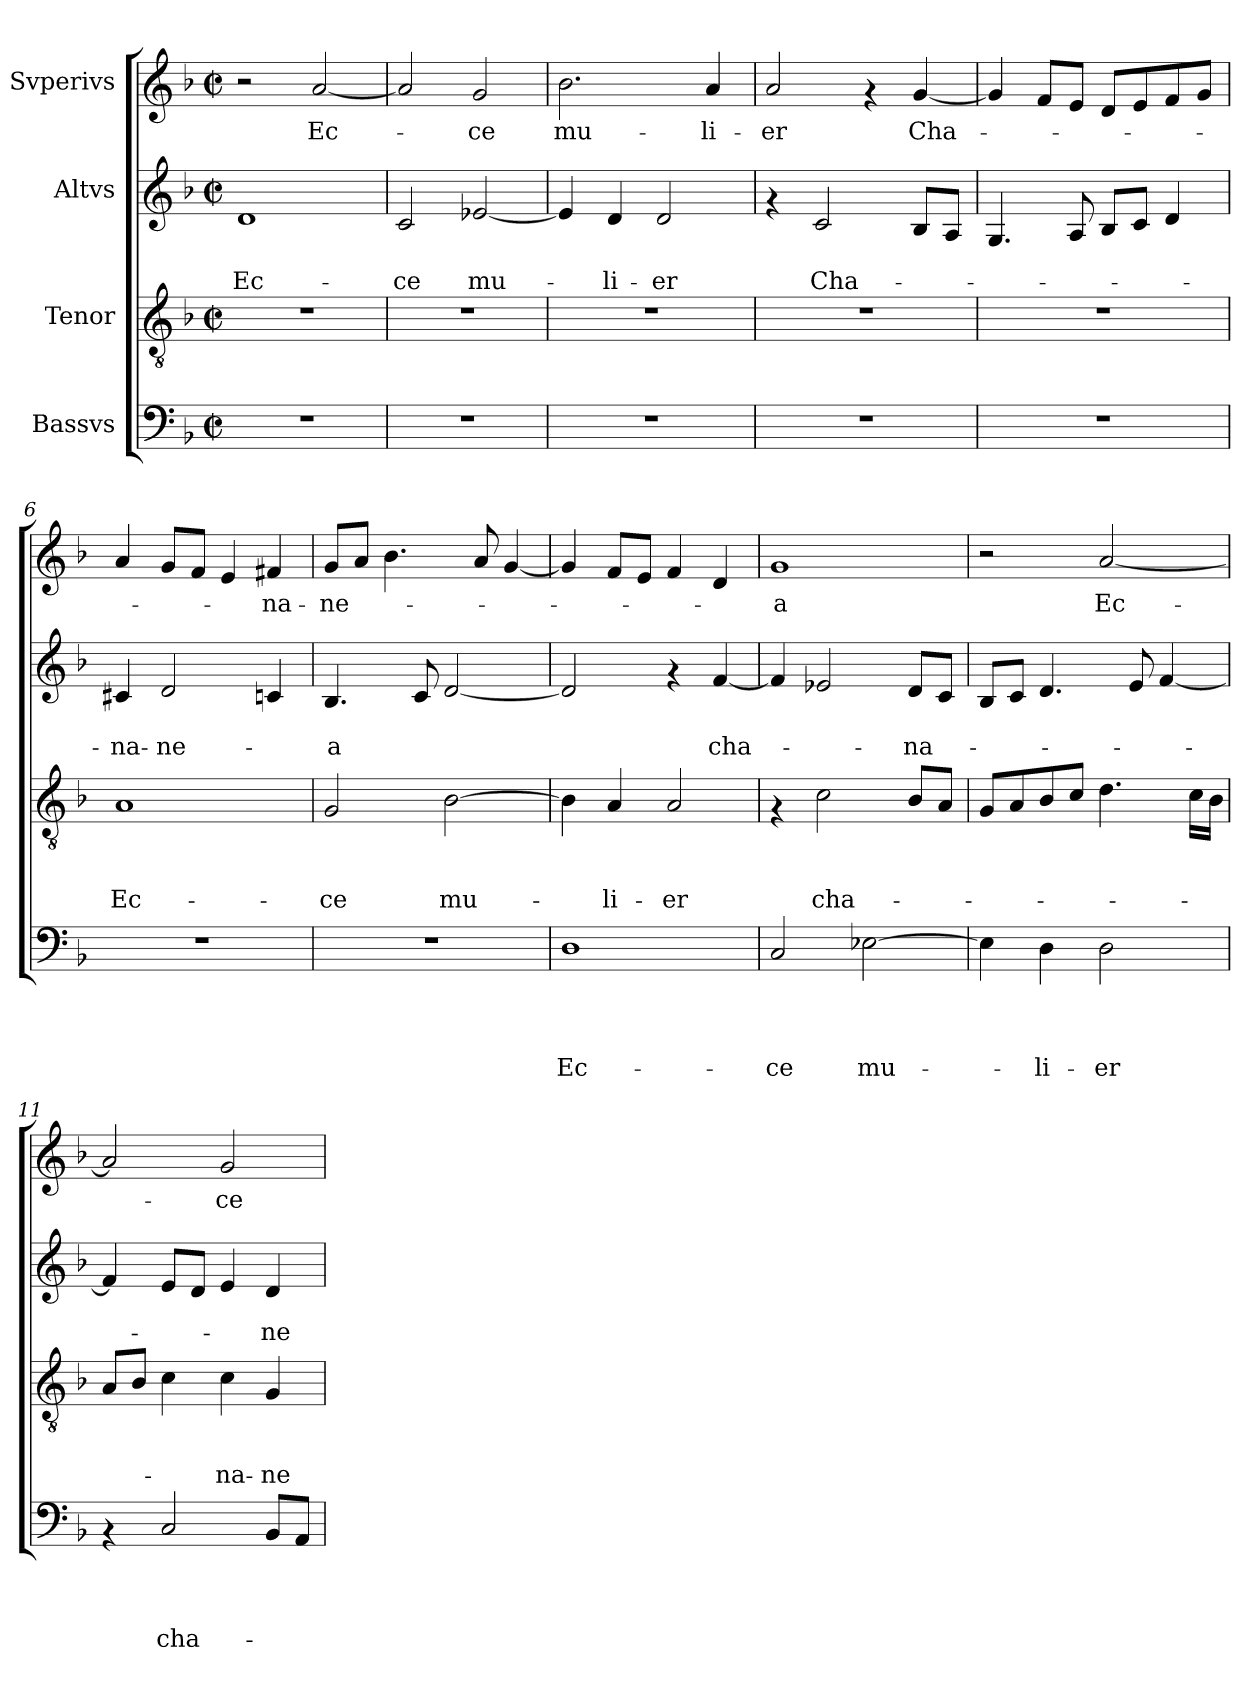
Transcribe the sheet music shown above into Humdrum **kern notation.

**kern	**text	**text	**text	**text	**kern	**text	**text	**text	**kern	**text	**text	**kern	**text
*part4	*part4	*part4	*part4	*part4	*part3	*part3	*part3	*part3	*part2	*part2	*part2	*part1	*part1
*staff4	*staff4	*staff4	*staff4	*staff4	*staff3	*staff3	*staff3	*staff3	*staff2	*staff2	*staff2	*staff1	*staff1
*I"Bassvs	*	*	*	*	*I"Tenor	*	*	*	*I"Altvs	*	*	*I"Svperivs	*
*clefF4	*	*	*	*	*clefGv2	*	*	*	*clefG2	*	*	*clefG2	*
*k[b-]	*	*	*	*	*k[b-]	*	*	*	*k[b-]	*	*	*k[b-]	*
*F:	*	*	*	*	*F:	*	*	*	*F:	*	*	*F:	*
*M2/2	*	*	*	*	*M2/2	*	*	*	*M2/2	*	*	*M2/2	*
*met(c|)	*	*	*	*	*met(c|)	*	*	*	*met(c|)	*	*	*met(c|)	*
=1	=1	=1	=1	=1	=1	=1	=1	=1	=1	=1	=1	=1	=1
!	!	!	!	!	!	!	!	!	!	!	!LO:LY:b	!	!
1r	.	.	.	.	1r	.	.	.	1d	.	Ec-	2r	.
!	!	!	!	!	!	!	!	!	!	!	!	!	!LO:LY:b
.	.	.	.	.	.	.	.	.	.	.	.	[<2a/	Ec-
=2	=2	=2	=2	=2	=2	=2	=2	=2	=2	=2	=2	=2	=2
!	!	!	!	!	!	!	!	!	!	!	!LO:LY:b	!	!
1r	.	.	.	.	1r	.	.	.	2c/	.	-ce	2a/]	.
!	!	!	!	!	!	!	!	!	!	!	!LO:LY:b	!	!LO:LY:b
.	.	.	.	.	.	.	.	.	[<2e-X/	.	mu-	2g/	-ce
=3	=3	=3	=3	=3	=3	=3	=3	=3	=3	=3	=3	=3	=3
!	!	!	!	!	!	!	!	!	!	!	!	!	!LO:LY:b
1r	.	.	.	.	1r	.	.	.	4e-/]	.	.	2.b-\	mu-
!	!	!	!	!	!	!	!	!	!	!	!LO:LY:b	!	!
.	.	.	.	.	.	.	.	.	4d/	.	-li-	.	.
!	!	!	!	!	!	!	!	!	!	!	!LO:LY:b	!	!
.	.	.	.	.	.	.	.	.	2d/	.	-er	.	.
!	!	!	!	!	!	!	!	!	!	!	!	!	!LO:LY:b
.	.	.	.	.	.	.	.	.	.	.	.	4a/	-li-
=4	=4	=4	=4	=4	=4	=4	=4	=4	=4	=4	=4	=4	=4
!	!	!	!	!	!	!	!	!	!	!	!	!	!LO:LY:b
1r	.	.	.	.	1r	.	.	.	4rf	.	.	2a/	-er
!	!	!	!	!	!	!	!	!	!	!	!LO:LY:b	!	!
.	.	.	.	.	.	.	.	.	2c/	.	Cha-	.	.
.	.	.	.	.	.	.	.	.	.	.	.	4rf	.
!	!	!	!	!	!	!	!	!	!	!	!	!	!LO:LY:b
.	.	.	.	.	.	.	.	.	8B-/L	.	.	[<4g/	Cha-
.	.	.	.	.	.	.	.	.	8A/J	.	.	.	.
=5	=5	=5	=5	=5	=5	=5	=5	=5	=5	=5	=5	=5	=5
1r	.	.	.	.	1r	.	.	.	4.G/	.	.	4g/]	.
.	.	.	.	.	.	.	.	.	.	.	.	8f/L	.
.	.	.	.	.	.	.	.	.	8A/	.	.	8e/J	.
.	.	.	.	.	.	.	.	.	8B-/L	.	.	8d/L	.
.	.	.	.	.	.	.	.	.	8c/J	.	.	8e/	.
.	.	.	.	.	.	.	.	.	4d/	.	.	8f/	.
.	.	.	.	.	.	.	.	.	.	.	.	8g/J	.
=6	=6	=6	=6	=6	=6	=6	=6	=6	=6	=6	=6	=6	=6
!	!	!	!	!	!	!	!	!LO:LY:b	!	!	!LO:LY:b	!	!
1r	.	.	.	.	1A	.	.	Ec-	4c#X/	.	-na-	4a/	.
!	!	!	!	!	!	!	!	!	!	!	!LO:LY:b	!	!
.	.	.	.	.	.	.	.	.	2d/	.	-ne-	8g/L	.
.	.	.	.	.	.	.	.	.	.	.	.	8f/J	.
.	.	.	.	.	.	.	.	.	.	.	.	4e/	.
!	!	!	!	!	!	!	!	!	!	!	!	!	!LO:LY:b
.	.	.	.	.	.	.	.	.	4cn/	.	.	4f#X/	-na-
!!LO:LB:g=z
=7	=7	=7	=7	=7	=7	=7	=7	=7	=7	=7	=7	=7	=7
!	!	!	!	!	!	!	!	!LO:LY:b	!	!	!LO:LY:b	!	!LO:LY:b
1r	.	.	.	.	2G/	.	.	-ce	4.B-/	.	-a	8g/L	-ne-
.	.	.	.	.	.	.	.	.	.	.	.	8a/J	.
.	.	.	.	.	.	.	.	.	.	.	.	4.b-\	.
.	.	.	.	.	.	.	.	.	8c/	.	.	.	.
!	!	!	!	!	!	!	!	!LO:LY:b	!	!	!	!	!
.	.	.	.	.	[>2B-\	.	.	mu-	[<2d/	.	.	.	.
.	.	.	.	.	.	.	.	.	.	.	.	8a/	.
.	.	.	.	.	.	.	.	.	.	.	.	[<4g/	.
=8	=8	=8	=8	=8	=8	=8	=8	=8	=8	=8	=8	=8	=8
!	!	!	!	!LO:LY:b	!	!	!	!	!	!	!	!	!
1D	.	.	.	Ec-	4B-\]	.	.	.	2d/]	.	.	4g/]	.
!	!	!	!	!	!	!	!	!LO:LY:b	!	!	!	!	!
.	.	.	.	.	4A/	.	.	-li-	.	.	.	8f/L	.
.	.	.	.	.	.	.	.	.	.	.	.	8e/J	.
!	!	!	!	!	!	!	!	!LO:LY:b	!	!	!	!	!
.	.	.	.	.	2A/	.	.	-er	4rf	.	.	4f/	.
!	!	!	!	!	!	!	!	!	!	!	!LO:LY:b	!	!
.	.	.	.	.	.	.	.	.	[<4f/	.	cha-	4d/	.
=9	=9	=9	=9	=9	=9	=9	=9	=9	=9	=9	=9	=9	=9
!	!	!	!	!LO:LY:b	!	!	!	!	!	!	!	!	!LO:LY:b
2C/	.	.	.	-ce	4rF	.	.	.	4f/]	.	.	1g	-a
!	!	!	!	!	!	!	!	!LO:LY:b	!	!	!	!	!
.	.	.	.	.	2c\	.	.	cha-	2e-X/	.	.	.	.
!	!	!	!	!LO:LY:b	!	!	!	!	!	!	!	!	!
[>2E-X\	.	.	.	mu-	.	.	.	.	.	.	.	.	.
!	!	!	!	!	!	!	!	!	!	!	!LO:LY:b	!	!
.	.	.	.	.	8B-/L	.	.	.	8d/L	.	-na-	.	.
.	.	.	.	.	8A/J	.	.	.	8c/J	.	.	.	.
=10	=10	=10	=10	=10	=10	=10	=10	=10	=10	=10	=10	=10	=10
4E-\]	.	.	.	.	8G/L	.	.	.	8B-/L	.	.	2r	.
.	.	.	.	.	8A/	.	.	.	8c/J	.	.	.	.
!	!	!	!	!LO:LY:b	!	!	!	!	!	!	!	!	!
4D\	.	.	.	-li-	8B-/	.	.	.	4.d/	.	.	.	.
.	.	.	.	.	8c/J	.	.	.	.	.	.	.	.
!	!	!	!	!LO:LY:b	!	!	!	!	!	!	!	!	!LO:LY:b
2D\	.	.	.	-er	4.d\	.	.	.	.	.	.	[<2a/	Ec-
.	.	.	.	.	.	.	.	.	8e/	.	.	.	.
.	.	.	.	.	.	.	.	.	[<4f/	.	.	.	.
.	.	.	.	.	16c\LL	.	.	.	.	.	.	.	.
.	.	.	.	.	16B-\JJ	.	.	.	.	.	.	.	.
=11	=11	=11	=11	=11	=11	=11	=11	=11	=11	=11	=11	=11	=11
4rAA	.	.	.	.	8A/L	.	.	.	4f/]	.	.	2a/]	.
.	.	.	.	.	8B-/J	.	.	.	.	.	.	.	.
!	!	!	!	!LO:LY:b	!	!	!	!	!	!	!	!	!
2C/	.	.	.	cha-	4c\	.	.	.	8e/L	.	.	.	.
.	.	.	.	.	.	.	.	.	8d/J	.	.	.	.
!	!	!	!	!	!	!	!	!LO:LY:b	!	!	!	!	!LO:LY:b
.	.	.	.	.	4c\	.	.	-na-	4e/	.	.	2g/	-ce
!	!	!	!	!	!	!	!	!LO:LY:b	!	!	!LO:LY:b	!	!
8BB-/L	.	.	.	.	4G/	.	.	-ne-	4d/	.	-ne-	.	.
8AA/J	.	.	.	.	.	.	.	.	.	.	.	.	.
=	=	=	=	=	=	=	=	=	=	=	=	=	=
*-	*-	*-	*-	*-	*-	*-	*-	*-	*-	*-	*-	*-	*-
